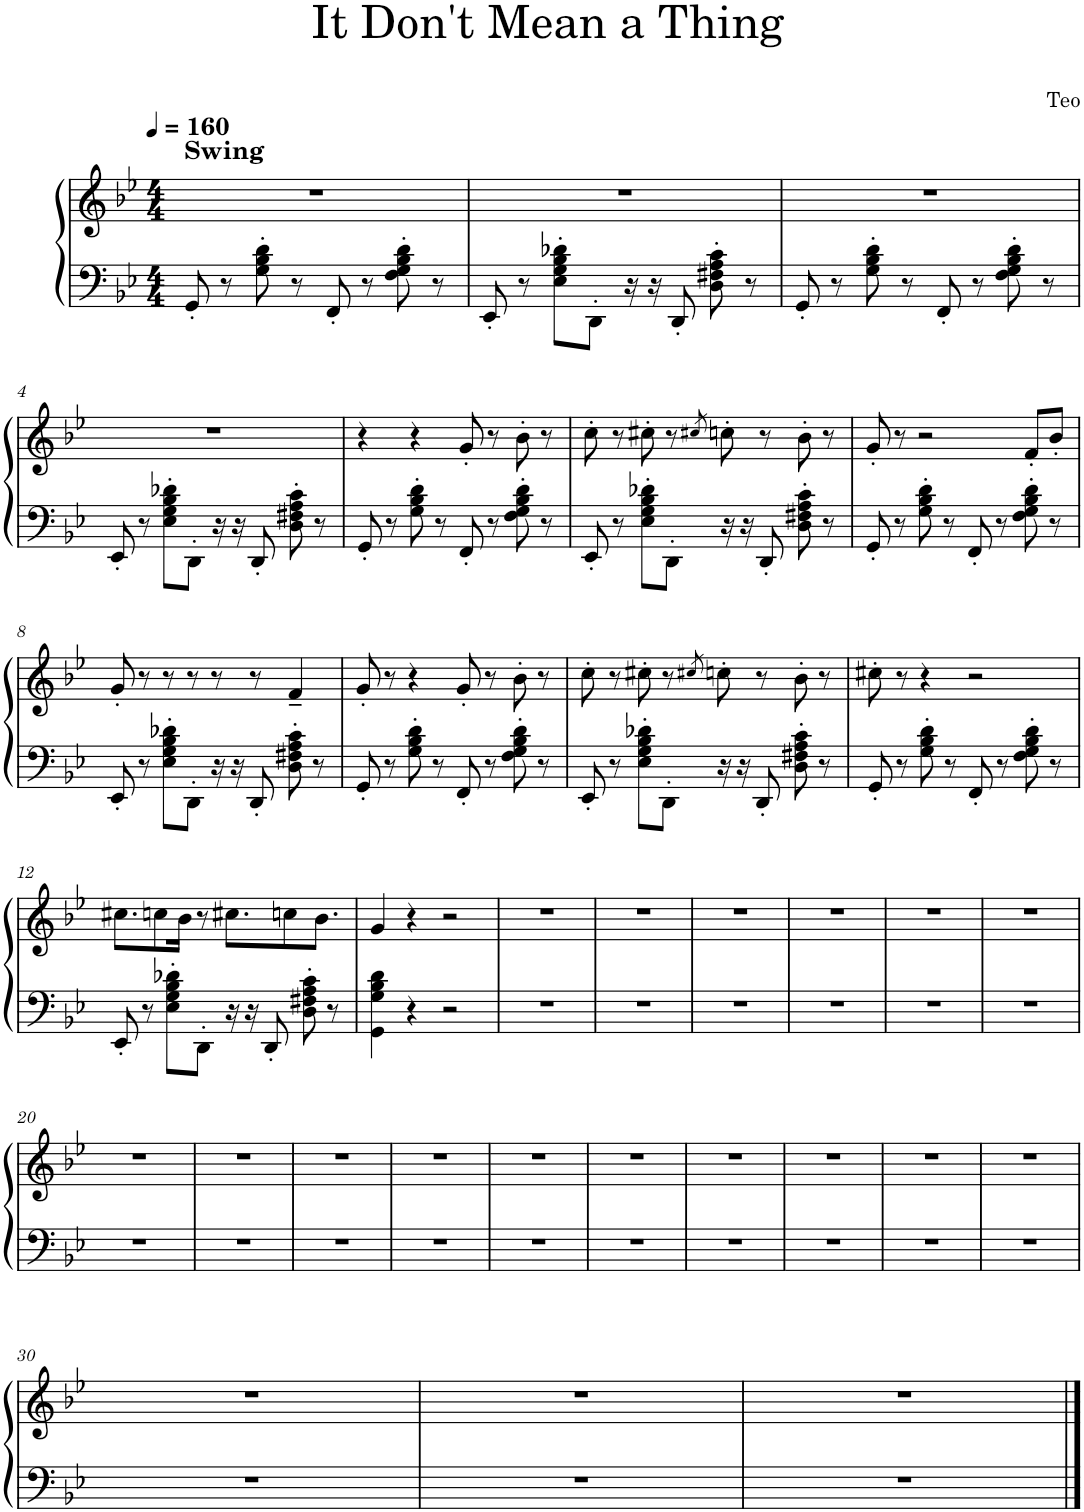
**kern	**kern
*part1	*part1
*staff2	*staff1
*I"Piano	*
*I'Pno.	*
*clefF4	*clefG2
*k[b-e-]	*k[b-e-]
*M4/4	*M4/4
*MM160	*MM160
=1	=1
!	!LO:TX:a:B:t=Swing
8GG'/	1r
8r	.
8G\' 8B-\' 8d\'	.
8r	.
8FF'/	.
8r	.
8F\' 8G\' 8B-\' 8d\'	.
8r	.
=2	=2
8EE-'/	1r
8r	.
8E-\' 8G\' 8B-\' 8d-X\'L	.
8DD'\J	.
16r	.
16r	.
8DD'/	.
8D\' 8F#X\' 8A\' 8c\'	.
8r	.
=3	=3
8GG'/	1r
8r	.
8G\' 8B-\' 8d\'	.
8r	.
8FF'/	.
8r	.
8F\' 8G\' 8B-\' 8d\'	.
8r	.
!!LO:LB:g=z
=4	=4
8EE-'/	1r
8r	.
8E-\' 8G\' 8B-\' 8d-X\'L	.
8DD'\J	.
16r	.
16r	.
8DD'/	.
8D\' 8F#X\' 8A\' 8c\'	.
8r	.
=5	=5
8GG'/	4r
8r	.
8G\' 8B-\' 8d\'	4r
8r	.
8FF'/	8g'/
8r	8r
8F\' 8G\' 8B-\' 8d\'	8b-'\
8r	8r
=6	=6
8EE-'/	8cc'\
8r	8r
8E-\' 8G\' 8B-\' 8d-X\'L	8cc#X'\
8DD'\J	8r
.	8qcc#X/
16r	8ccn'\
16r	.
8DD'/	8r
8D\' 8F#X\' 8A\' 8c\'	8b-'\
8r	8r
=7	=7
8GG'/	8g'/
8r	8r
8G\' 8B-\' 8d\'	2r
8r	.
8FF'/	.
8r	.
8F\' 8G\' 8B-\' 8d\'	8f'/L
8r	8b-'/J
!!LO:LB:g=z
=8	=8
8EE-'/	8g'/
8r	8r
8E-\' 8G\' 8B-\' 8d-X\'L	8r
8DD'\J	8r
16r	8r
16r	.
8DD'/	8r
8D\' 8F#X\' 8A\' 8c\'	4f~/
8r	.
=9	=9
8GG'/	8g'/
8r	8r
8G\' 8B-\' 8d\'	4r
8r	.
8FF'/	8g'/
8r	8r
8F\' 8G\' 8B-\' 8d\'	8b-'\
8r	8r
=10	=10
8EE-'/	8cc'\
8r	8r
8E-\' 8G\' 8B-\' 8d-X\'L	8cc#X'\
8DD'\J	8r
.	8qcc#X/
16r	8ccn'\
16r	.
8DD'/	8r
8D\' 8F#X\' 8A\' 8c\'	8b-'\
8r	8r
=11	=11
8GG'/	8cc#X'\
8r	8r
8G\' 8B-\' 8d\'	4r
8r	.
8FF'/	2r
8r	.
8F\' 8G\' 8B-\' 8d\'	.
8r	.
!!LO:LB:g=z
=12	=12
8EE-'/	8.cc#X\L
8r	.
.	8ccn\
8E-\' 8G\' 8B-\' 8d-X\'L	.
.	16b-\Jk
8DD'\J	8r
16r	8.cc#X\L
16r	.
8DD'/	.
.	8ccn\
8D\' 8F#X\' 8A\' 8c\'	.
.	8.b-\J
8r	.
=13	=13
4GG\ 4G\ 4B-\ 4d\	4g/
4r	4r
2r	2r
=14	=14
1r	1r
=15	=15
1r	1r
=16	=16
1r	1r
=17	=17
1r	1r
=18	=18
1r	1r
=19	=19
1r	1r
!!LO:LB:g=z
=20	=20
1r	1r
=21	=21
1r	1r
=22	=22
1r	1r
=23	=23
1r	1r
=24	=24
1r	1r
=25	=25
1r	1r
=26	=26
1r	1r
=27	=27
1r	1r
=28	=28
1r	1r
=29	=29
1r	1r
!!LO:LB:g=z
=30	=30
1r	1r
=31	=31
1r	1r
=32	=32
1r	1r
==	==
*-	*-
